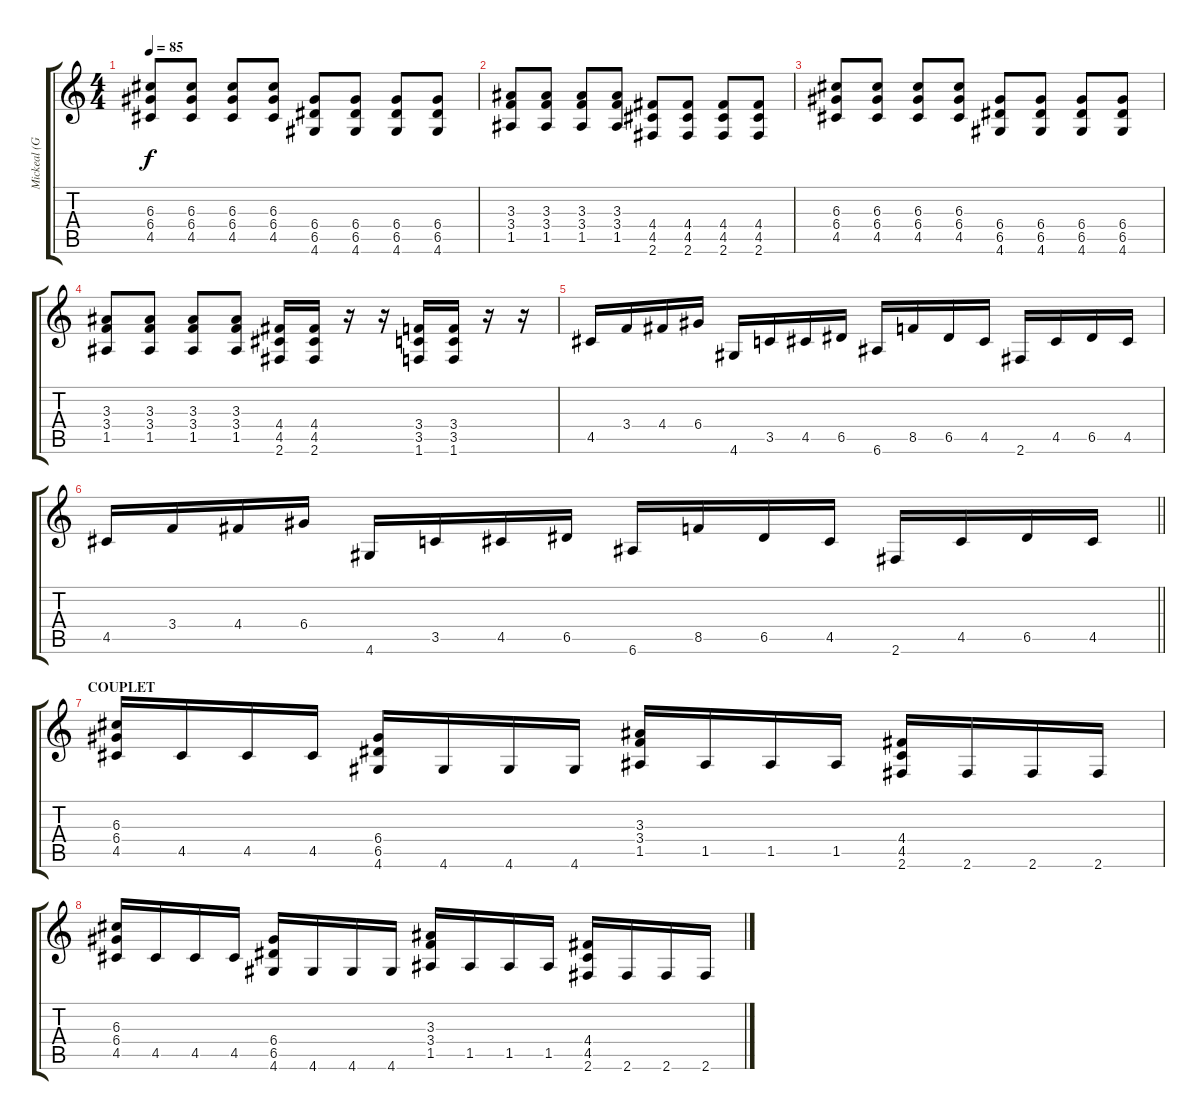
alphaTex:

\track ("Mickeal (Guitar_01)" "Mickeal (G") {instrument overdrivenguitar}
\staff {score tabs}
\tuning (E4 B3 G3 D3 A2 E2) {hide}
\ts (4 4)
\tempo 85
\clef g2
\ks c
(6.3 6.4 4.5).8{dy f} (6.3 6.4 4.5).8 (6.3 6.4 4.5).8 (6.3 6.4 4.5).8 (6.4 6.5 4.6).8 (6.4 6.5 4.6).8 (6.4 6.5 4.6).8 (6.4 6.5 4.6).8 |
(3.3 3.4 1.5).8 (3.3 3.4 1.5).8 (3.3 3.4 1.5).8 (3.3 3.4 1.5).8 (4.4 4.5 2.6).8 (4.4 4.5 2.6).8 (4.4 4.5 2.6).8 (4.4 4.5 2.6).8 |
(6.3 6.4 4.5).8 (6.3 6.4 4.5).8 (6.3 6.4 4.5).8 (6.3 6.4 4.5).8 (6.4 6.5 4.6).8 (6.4 6.5 4.6).8 (6.4 6.5 4.6).8 (6.4 6.5 4.6).8 |
(3.3 3.4 1.5).8 (3.3 3.4 1.5).8 (3.3 3.4 1.5).8 (3.3 3.4 1.5).8 (4.4 4.5 2.6).16 (4.4 4.5 2.6).16 r.16 r.16 (3.4 3.5 1.6).16 (3.4 3.5 1.6).16 r.16 r.16 |
4.5.16 3.4.16 4.4.16 6.4.16 4.6.16 3.5.16 4.5.16 6.5.16 6.6.16 8.5.16 6.5.16 4.5.16 2.6.16 4.5.16 6.5.16 4.5.16 |
\barLineRight lightlight
4.5.16 3.4.16 4.4.16 6.4.16 4.6.16 3.5.16 4.5.16 6.5.16 6.6.16 8.5.16 6.5.16 4.5.16 2.6.16 4.5.16 6.5.16 4.5.16 |
\section ("" "COUPLET")
(6.3 6.4 4.5).16 4.5.16 4.5.16 4.5.16 (6.4 6.5 4.6).16 4.6.16 4.6.16 4.6.16 (3.3 3.4 1.5).16 1.5.16 1.5.16 1.5.16 (4.4 4.5 2.6).16 2.6.16 2.6.16 2.6.16 |
(6.3 6.4 4.5).16 4.5.16 4.5.16 4.5.16 (6.4 6.5 4.6).16 4.6.16 4.6.16 4.6.16 (3.3 3.4 1.5).16 1.5.16 1.5.16 1.5.16 (4.4 4.5 2.6).16 2.6.16 2.6.16 2.6.16
